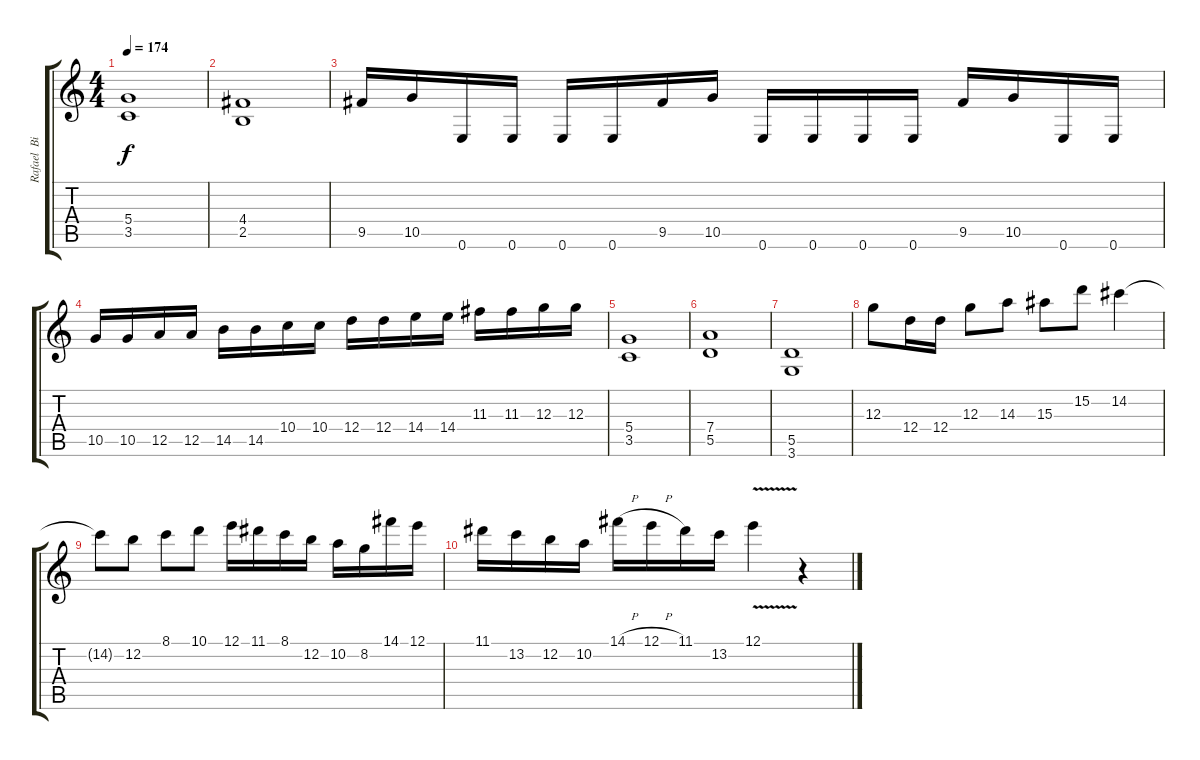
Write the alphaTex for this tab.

\track ("Rafael  Bittencourt" "Rafael  Bi") {instrument distortionguitar}
\staff {score tabs}
\tuning (E4 B3 G3 D3 A2 E2) {hide}
\ts (4 4)
\tempo 174
\clef g2
\ks c
(5.4 3.5).1{dy f} |
(4.4 2.5).1 |
9.5.16 10.5.16 0.6.16 0.6.16 0.6.16 0.6.16 9.5.16 10.5.16 0.6.16 0.6.16 0.6.16 0.6.16 9.5.16 10.5.16 0.6.16 0.6.16 |
10.5.16 10.5.16 12.5.16 12.5.16 14.5.16 14.5.16 10.4.16 10.4.16 12.4.16 12.4.16 14.4.16 14.4.16 11.3.16 11.3.16 12.3.16 12.3.16 |
(5.4 3.5).1 |
(7.4 5.5).1 |
(5.5 3.6).1 |
12.3.8 12.4.16 12.4.16 12.3.8 14.3.8 15.3.8 15.2.8 14.2.4 |
14.2{t}.8 12.2.8 8.1.8 10.1.8 12.1.16 11.1.16 8.1.16 12.2.16 10.2.16 8.2.16 14.1.16 12.1.16 |
11.1.16 13.2.16 12.2.16 10.2.16 14.1{h}.16 12.1{h}.16 11.1.16 13.2.16 12.1{v}.4 r.4
